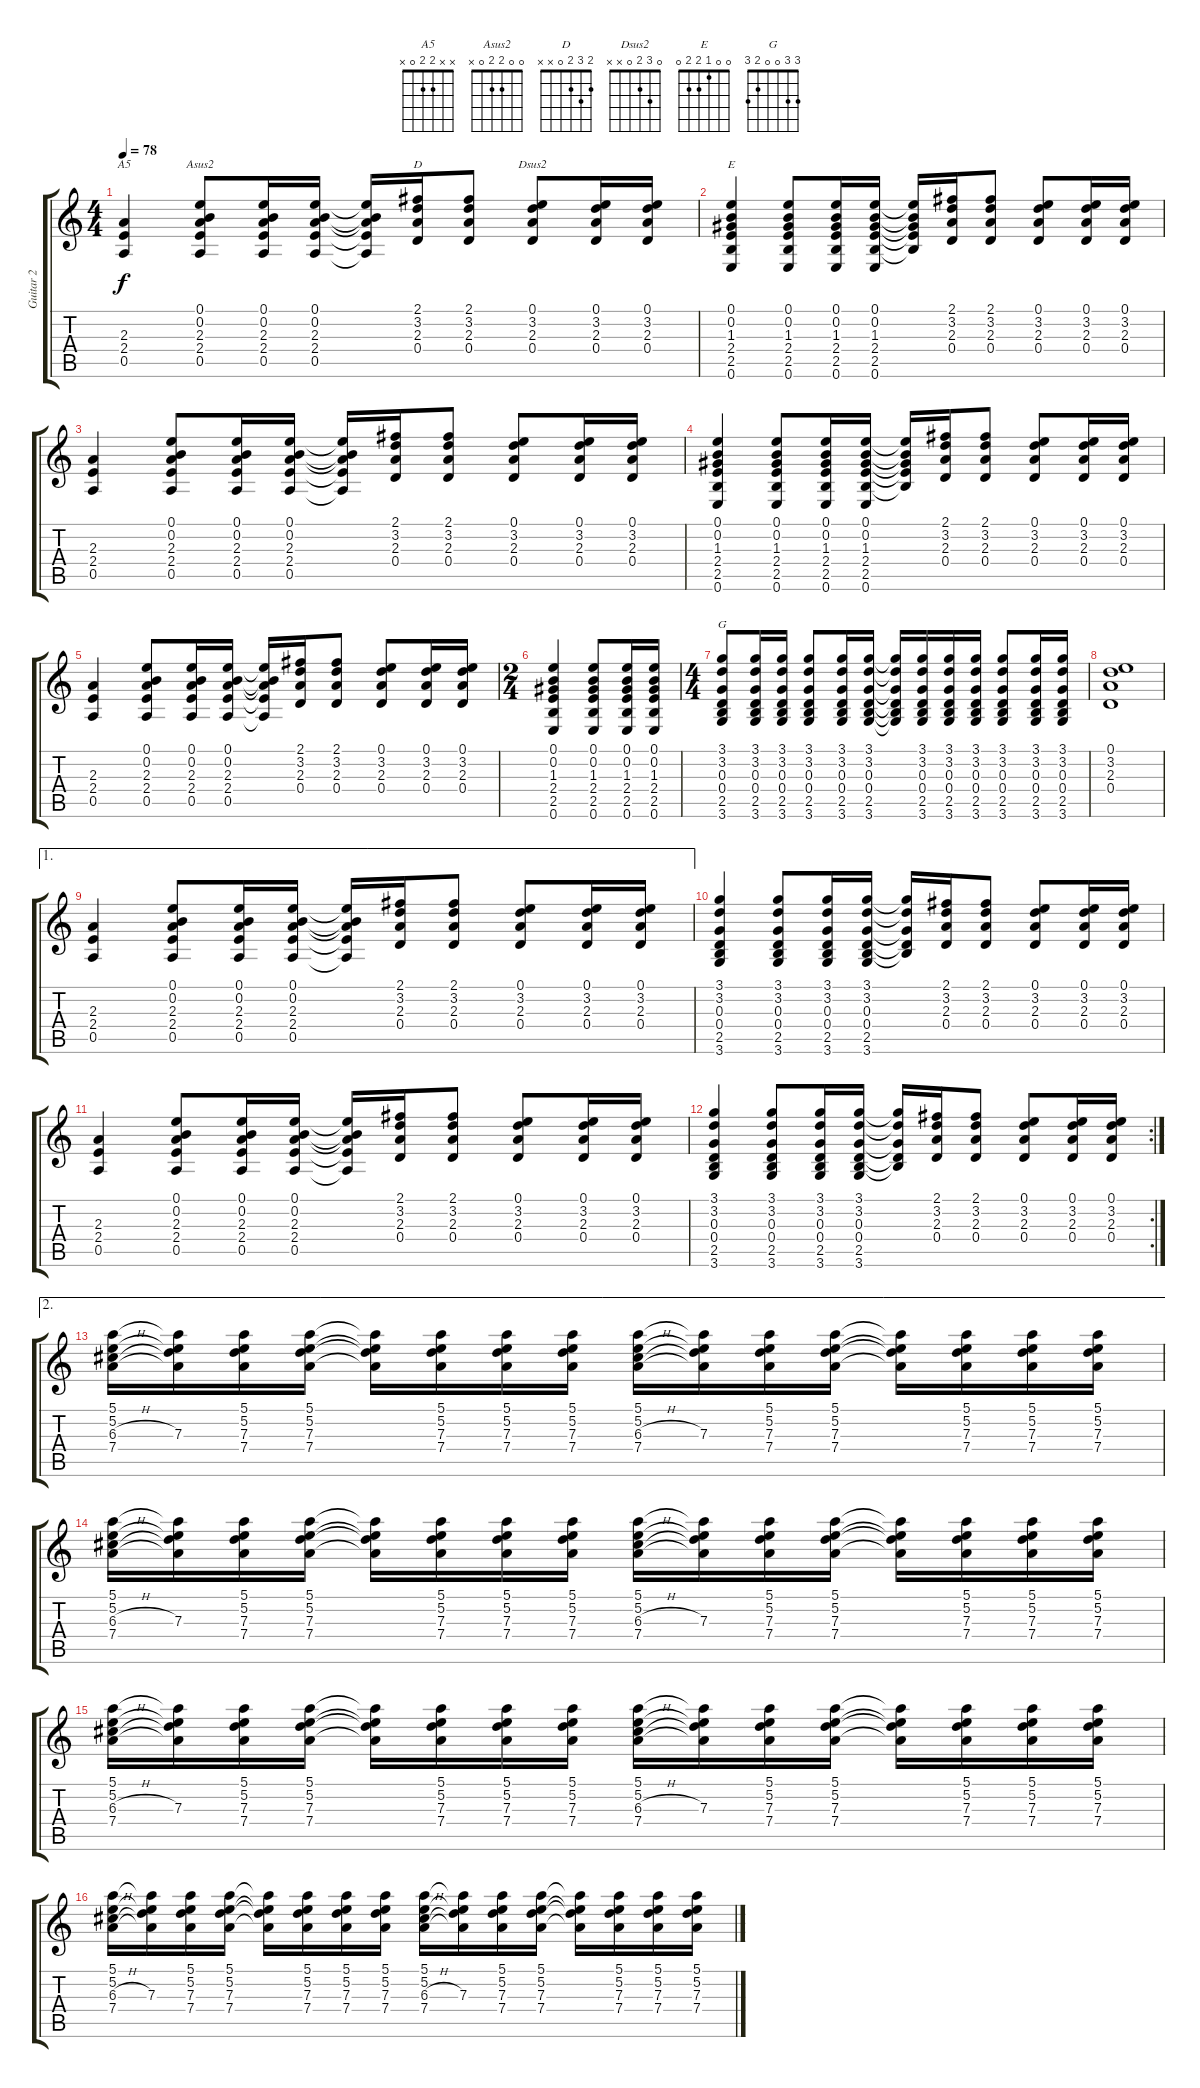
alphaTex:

\track ("Guitar 2" "Guitar 2") {instrument acousticguitarsteel}
\staff {score tabs}
\tuning (E4 B3 G3 D3 A2 E2) {hide}
\chord ("A5" x x 2 2 0 x)
\chord ("Asus2" 0 0 2 2 0 x)
\chord ("D" 2 3 2 0 x x)
\chord ("Dsus2" 0 3 2 0 x x)
\chord ("E" 0 0 1 2 2 0)
\chord ("G" 3 3 0 0 2 3)
\ts (4 4)
\tempo 78
\clef g2
\ks c
(2.3 2.4 0.5).4{ch "A5" dy f} (0.1 0.2 2.3 2.4 0.5).8{ch "Asus2"} (0.1 0.2 2.3 2.4 0.5).16 (0.1 0.2 2.3 2.4 0.5).16 (0.1{t} 0.2{t} 2.3{t} 2.4{t} 0.5{t}).16 (2.1 3.2 2.3 0.4).16{ch "D"} (2.1 3.2 2.3 0.4).8 (0.1 3.2 2.3 0.4).8{ch "Dsus2"} (0.1 3.2 2.3 0.4).16 (0.1 3.2 2.3 0.4).16 |
(0.1 0.2 1.3 2.4 2.5 0.6).4{ch "E"} (0.1 0.2 1.3 2.4 2.5 0.6).8 (0.1 0.2 1.3 2.4 2.5 0.6).16 (0.1 0.2 1.3 2.4 2.5 0.6).16 (0.1{t} 0.2{t} 1.3{t} 2.4{t} 2.5{t}).16 (2.1 3.2 2.3 0.4).16 (2.1 3.2 2.3 0.4).8 (0.1 3.2 2.3 0.4).8 (0.1 3.2 2.3 0.4).16 (0.1 3.2 2.3 0.4).16 |
(2.3 2.4 0.5).4 (0.1 0.2 2.3 2.4 0.5).8 (0.1 0.2 2.3 2.4 0.5).16 (0.1 0.2 2.3 2.4 0.5).16 (0.1{t} 0.2{t} 2.3{t} 2.4{t} 0.5{t}).16 (2.1 3.2 2.3 0.4).16 (2.1 3.2 2.3 0.4).8 (0.1 3.2 2.3 0.4).8 (0.1 3.2 2.3 0.4).16 (0.1 3.2 2.3 0.4).16 |
(0.1 0.2 1.3 2.4 2.5 0.6).4 (0.1 0.2 1.3 2.4 2.5 0.6).8 (0.1 0.2 1.3 2.4 2.5 0.6).16 (0.1 0.2 1.3 2.4 2.5 0.6).16 (0.1{t} 0.2{t} 1.3{t} 2.4{t} 2.5{t}).16 (2.1 3.2 2.3 0.4).16 (2.1 3.2 2.3 0.4).8 (0.1 3.2 2.3 0.4).8 (0.1 3.2 2.3 0.4).16 (0.1 3.2 2.3 0.4).16 |
(2.3 2.4 0.5).4 (0.1 0.2 2.3 2.4 0.5).8 (0.1 0.2 2.3 2.4 0.5).16 (0.1 0.2 2.3 2.4 0.5).16 (0.1{t} 0.2{t} 2.3{t} 2.4{t} 0.5{t}).16 (2.1 3.2 2.3 0.4).16 (2.1 3.2 2.3 0.4).8 (0.1 3.2 2.3 0.4).8 (0.1 3.2 2.3 0.4).16 (0.1 3.2 2.3 0.4).16 |
\ts (2 4)
(0.1 0.2 1.3 2.4 2.5 0.6).4 (0.1 0.2 1.3 2.4 2.5 0.6).8 (0.1 0.2 1.3 2.4 2.5 0.6).16 (0.1 0.2 1.3 2.4 2.5 0.6).16 |
\ts (4 4)
(3.1 3.2 0.3 0.4 2.5 3.6).8{ch "G"} (3.1 3.2 0.3 0.4 2.5 3.6).16 (3.1 3.2 0.3 0.4 2.5 3.6).16 (3.1 3.2 0.3 0.4 2.5 3.6).8 (3.1 3.2 0.3 0.4 2.5 3.6).16 (3.1 3.2 0.3 0.4 2.5 3.6).16 (3.1{t} 3.2{t} 0.3{t} 0.4{t} 2.5{t} 3.6{t}).16 (3.1 3.2 0.3 0.4 2.5 3.6).16 (3.1 3.2 0.3 0.4 2.5 3.6).16 (3.1 3.2 0.3 0.4 2.5 3.6).16 (3.1 3.2 0.3 0.4 2.5 3.6).8 (3.1 3.2 0.3 0.4 2.5 3.6).16 (3.1 3.2 0.3 0.4 2.5 3.6).16 |
(0.1 3.2 2.3 0.4).1 |
\ae 1
(2.3 2.4 0.5).4 (0.1 0.2 2.3 2.4 0.5).8 (0.1 0.2 2.3 2.4 0.5).16 (0.1 0.2 2.3 2.4 0.5).16 (0.1{t} 0.2{t} 2.3{t} 2.4{t} 0.5{t}).16 (2.1 3.2 2.3 0.4).16 (2.1 3.2 2.3 0.4).8 (0.1 3.2 2.3 0.4).8 (0.1 3.2 2.3 0.4).16 (0.1 3.2 2.3 0.4).16 |
(3.1 3.2 0.3 0.4 2.5 3.6).4 (3.1 3.2 0.3 0.4 2.5 3.6).8 (3.1 3.2 0.3 0.4 2.5 3.6).16 (3.1 3.2 0.3 0.4 2.5 3.6).16 (3.1{t} 3.2{t} 0.3{t} 0.4{t} 2.5{t}).16 (2.1 3.2 2.3 0.4).16 (2.1 3.2 2.3 0.4).8 (0.1 3.2 2.3 0.4).8 (0.1 3.2 2.3 0.4).16 (0.1 3.2 2.3 0.4).16 |
(2.3 2.4 0.5).4 (0.1 0.2 2.3 2.4 0.5).8 (0.1 0.2 2.3 2.4 0.5).16 (0.1 0.2 2.3 2.4 0.5).16 (0.1{t} 0.2{t} 2.3{t} 2.4{t} 0.5{t}).16 (2.1 3.2 2.3 0.4).16 (2.1 3.2 2.3 0.4).8 (0.1 3.2 2.3 0.4).8 (0.1 3.2 2.3 0.4).16 (0.1 3.2 2.3 0.4).16 |
\rc 2
(3.1 3.2 0.3 0.4 2.5 3.6).4 (3.1 3.2 0.3 0.4 2.5 3.6).8 (3.1 3.2 0.3 0.4 2.5 3.6).16 (3.1 3.2 0.3 0.4 2.5 3.6).16 (3.1{t} 3.2{t} 0.3{t} 0.4{t} 2.5{t}).16 (2.1 3.2 2.3 0.4).16 (2.1 3.2 2.3 0.4).8 (0.1 3.2 2.3 0.4).8 (0.1 3.2 2.3 0.4).16 (0.1 3.2 2.3 0.4).16 |
\ae 2
(5.1 5.2 6.3{h} 7.4).16 (5.1{t} 5.2{t} 7.3 7.4{t}).16 (5.1 5.2 7.3 7.4).16 (5.1 5.2 7.3 7.4).16 (5.1{t} 5.2{t} 7.3{t} 7.4{t}).16 (5.1 5.2 7.3 7.4).16 (5.1 5.2 7.3 7.4).16 (5.1 5.2 7.3 7.4).16 (5.1 5.2 6.3{h} 7.4).16 (5.1{t} 5.2{t} 7.3 7.4{t}).16 (5.1 5.2 7.3 7.4).16 (5.1 5.2 7.3 7.4).16 (5.1{t} 5.2{t} 7.3{t} 7.4{t}).16 (5.1 5.2 7.3 7.4).16 (5.1 5.2 7.3 7.4).16 (5.1 5.2 7.3 7.4).16 |
(5.1 5.2 6.3{h} 7.4).16 (5.1{t} 5.2{t} 7.3 7.4{t}).16 (5.1 5.2 7.3 7.4).16 (5.1 5.2 7.3 7.4).16 (5.1{t} 5.2{t} 7.3{t} 7.4{t}).16 (5.1 5.2 7.3 7.4).16 (5.1 5.2 7.3 7.4).16 (5.1 5.2 7.3 7.4).16 (5.1 5.2 6.3{h} 7.4).16 (5.1{t} 5.2{t} 7.3 7.4{t}).16 (5.1 5.2 7.3 7.4).16 (5.1 5.2 7.3 7.4).16 (5.1{t} 5.2{t} 7.3{t} 7.4{t}).16 (5.1 5.2 7.3 7.4).16 (5.1 5.2 7.3 7.4).16 (5.1 5.2 7.3 7.4).16 |
(5.1 5.2 6.3{h} 7.4).16 (5.1{t} 5.2{t} 7.3 7.4{t}).16 (5.1 5.2 7.3 7.4).16 (5.1 5.2 7.3 7.4).16 (5.1{t} 5.2{t} 7.3{t} 7.4{t}).16 (5.1 5.2 7.3 7.4).16 (5.1 5.2 7.3 7.4).16 (5.1 5.2 7.3 7.4).16 (5.1 5.2 6.3{h} 7.4).16 (5.1{t} 5.2{t} 7.3 7.4{t}).16 (5.1 5.2 7.3 7.4).16 (5.1 5.2 7.3 7.4).16 (5.1{t} 5.2{t} 7.3{t} 7.4{t}).16 (5.1 5.2 7.3 7.4).16 (5.1 5.2 7.3 7.4).16 (5.1 5.2 7.3 7.4).16 |
(5.1 5.2 6.3{h} 7.4).16 (5.1{t} 5.2{t} 7.3 7.4{t}).16 (5.1 5.2 7.3 7.4).16 (5.1 5.2 7.3 7.4).16 (5.1{t} 5.2{t} 7.3{t} 7.4{t}).16 (5.1 5.2 7.3 7.4).16 (5.1 5.2 7.3 7.4).16 (5.1 5.2 7.3 7.4).16 (5.1 5.2 6.3{h} 7.4).16 (5.1{t} 5.2{t} 7.3 7.4{t}).16 (5.1 5.2 7.3 7.4).16 (5.1 5.2 7.3 7.4).16 (5.1{t} 5.2{t} 7.3{t} 7.4{t}).16 (5.1 5.2 7.3 7.4).16 (5.1 5.2 7.3 7.4).16 (5.1 5.2 7.3 7.4).16
